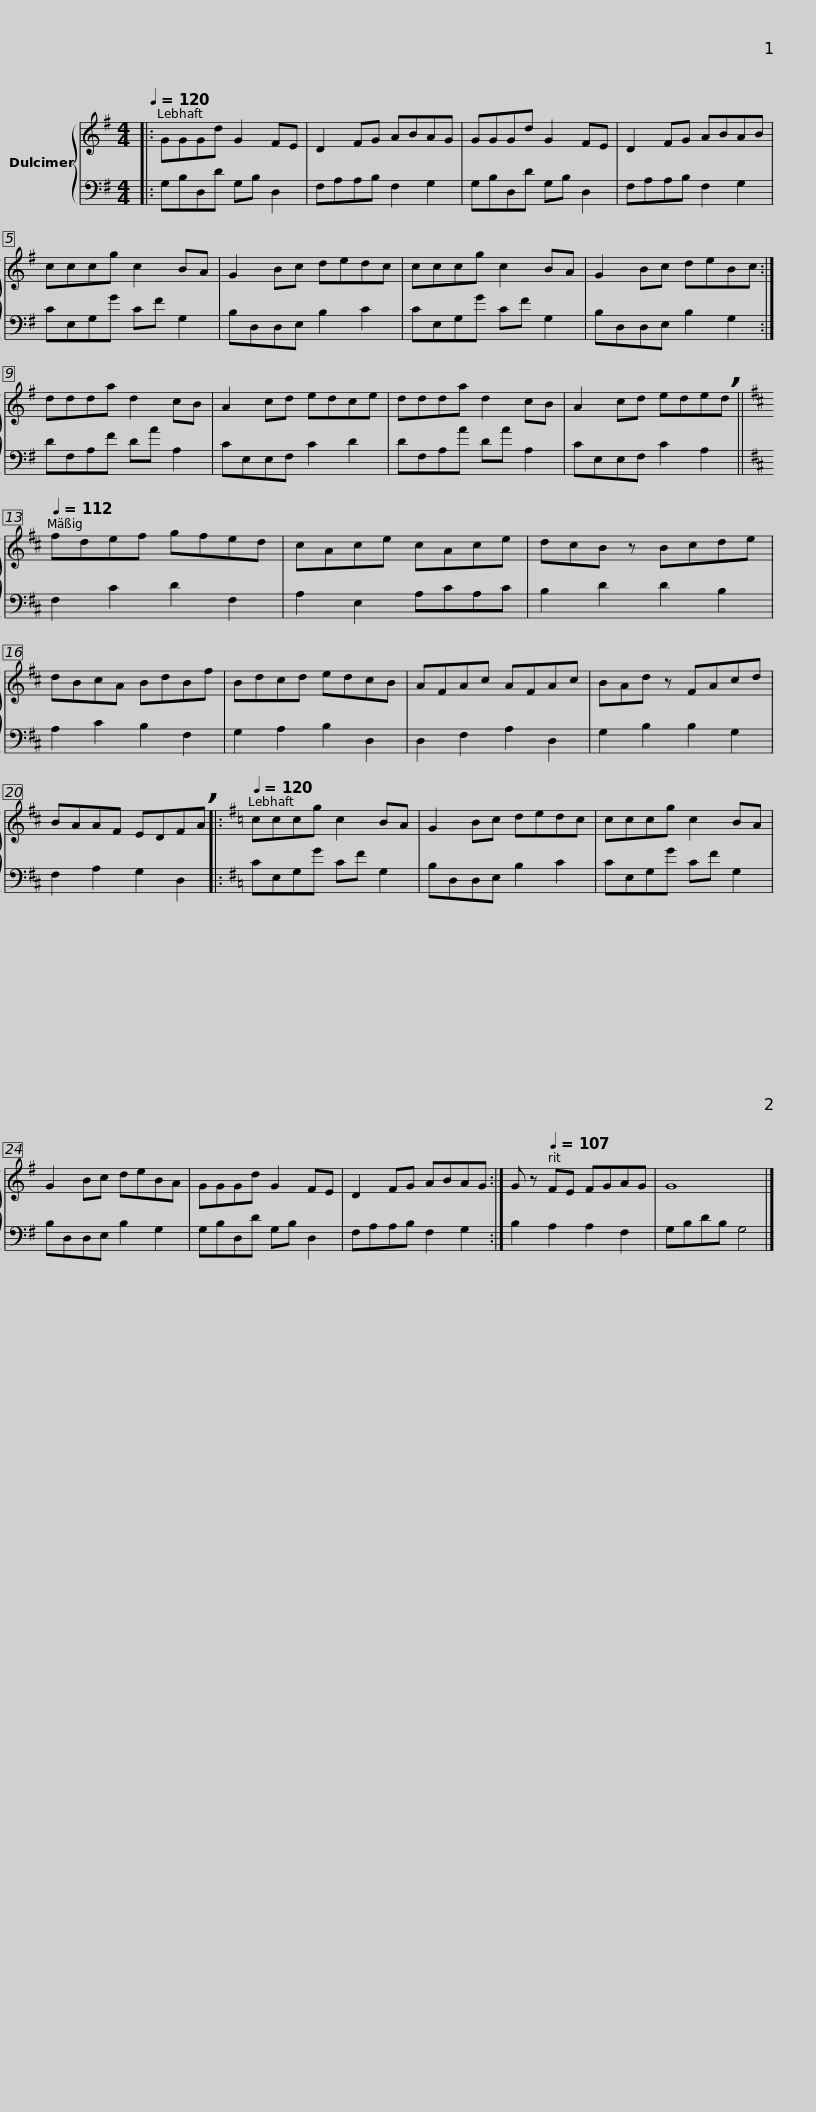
X:1
%%score { 1 | 2 }
L:1/8
Q:1/4=120
M:4/4
I:linebreak $
K:G
V:1 treble
V:2 bass
V:1
|: GGGd G2 FE | D2 FG ABAG | GGGd G2 FE | D2 FG ABAB |$ cccg c2 BA | %5
 G2 Bc dedc | cccg c2 BA | G2 Bc deBc :|$ ddda d2 cB | A2 cd edce | %10
 ddda d2 cB | A2 cd ede!breath!d ||$[K:D][Q:1/4=112] fdef gfed | cAce cAce | dcB z Bcde | %15
 dBcA BdBf |$ Bdcd edcB | AFAc AFAc | BAd z FAcd | BAAF EDF!breath!A |:$ %20
[K:G][Q:1/4=120] cccg c2 BA | G2 Bc dedc | cccg c2 BA | G2 Bc deBA |$ GGGd G2 FE | %25
 D2 FG ABAG :| G z[Q:1/4=107] FE FGAG | G8 |] %28
V:2
|: G,B,D,D G,B, D,2 | F,A,A,B, F,2 G,2 | G,B,D,D G,B, D,2 | F,A,A,B, F,2 G,2 |$ CE,G,G CF G,2 | %5
 B,D,D,E, B,2 C2 | CE,G,G CF G,2 | B,D,D,E, B,2 G,2 :|$ DF,A,F DA A,2 | CE,E,F, C2 D2 | %10
 DF,A,A DA A,2 | CE,E,F, C2 A,2 ||$[K:D] F,2 C2 D2 F,2 | A,2 E,2 A,CA,C | B,2 D2 D2 B,2 | %15
 A,2 C2 B,2 F,2 |$ G,2 A,2 B,2 D,2 | D,2 F,2 A,2 D,2 | G,2 B,2 B,2 G,2 | F,2 A,2 G,2 D,2 |:$ %20
[K:G] CE,G,G CF G,2 | B,D,D,E, B,2 C2 | CE,G,G CF G,2 | B,D,D,E, B,2 G,2 |$ G,B,D,D G,B, D,2 | %25
 F,A,A,B, F,2 G,2 :| B,2 A,2 A,2 F,2 | G,B,DB, G,4 |] %28
